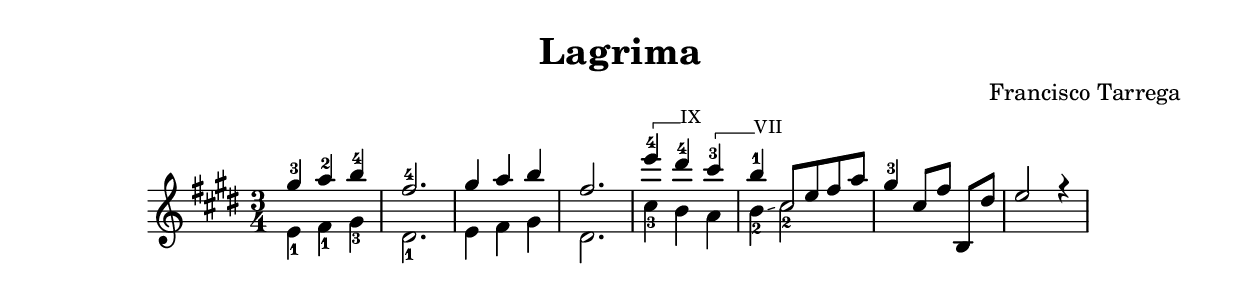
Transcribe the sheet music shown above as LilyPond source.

\version "2.22.2"
\language "deutsch"
\header{
  title = "Lagrima"
  composer = "Francisco Tarrega"
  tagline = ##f
}
bbarre =
#(define-music-function (barre location str music) (string? ly:music?)
   (let ((elts (extract-named-music music '(NoteEvent EventChord))))
     (if (pair? elts)
         (let ((first-element (first elts))
               (last-element (last elts)))
           (set! (ly:music-property first-element 'articulations)
                 (cons (make-music 'TextSpanEvent 'span-direction -1)
                       (ly:music-property first-element 'articulations)))
           (set! (ly:music-property last-element 'articulations)
                 (cons (make-music 'TextSpanEvent 'span-direction 1)
                       (ly:music-property last-element 'articulations))))))
   #{
       \once \override TextSpanner.font-size = #-2
       \once \override TextSpanner.font-shape = #'upright
       \once \override TextSpanner.staff-padding = #3
       \once \override TextSpanner.style = #'line
       \once \override TextSpanner.to-barline = ##f
       \once \override TextSpanner.bound-details =
            #`((left
                (text . ,#{ \markup { \draw-line #'( 0 . -.5) } #})
                (Y . 0)
                (padding . 0.25)
                (attach-dir . -2))
               (right
                (text . ,#{ \markup { #str } #})
                (Y . 0)
                (padding . 0.25)
                (attach-dir . 2)))
%% uncomment this line for make full barred
      % \once \override TextSpanner.bound-details.left.text = \markup{"B" #str}
      $music
#})

global = {
  \set fingeringOrientations = #'(left)
  \mergeDifferentlyHeadedOn
  \mergeDifferentlyDottedOn
  \key e \major
  \time 3/4
}

melodyone = \relative  {
  \global
  \voiceOne
  \bar "|."
  gis''4-3 a4-2 h4-4
  fis2.-4
  gis4 a4 h4
  fis2.

  \bbarre #"IX" {
    e'4-4 dis4-4
  } \bbarre #"VII" {
    cis4-3
    h4-1
  }
  cis,8[ e8 fis8 a8]
  gis4-3 cis,8[ fis8] h,,8[ dis'8]
  e2 r4
}

melodytwo = \relative  {
  \global
  \voiceFour
}

bass = \relative {
  \global
  \voiceTwo
  e'4-1 fis4-1 gis4-3
  dis2.-1
  e4 fis4 gis4
  dis2.

  cis'4-3 h4 a4
  h4-2\glissando cis2-2
}

\score {
  \new Staff = "guitar" <<
    %\tempo 4 = 114
    \context Voice = "upper" { \melodyone }
    \context Voice = "middle" { \melodytwo }
    \context Voice = "lower" { \bass }
  >>
  \layout {
    \context {
      \Score
      \remove "Bar_number_engraver"
      \override Fingering.staff-padding = #'()
      %\omit TupletNumber
      %\override TupletBracket.bracket-visibility = ##f
    }
  }
}
